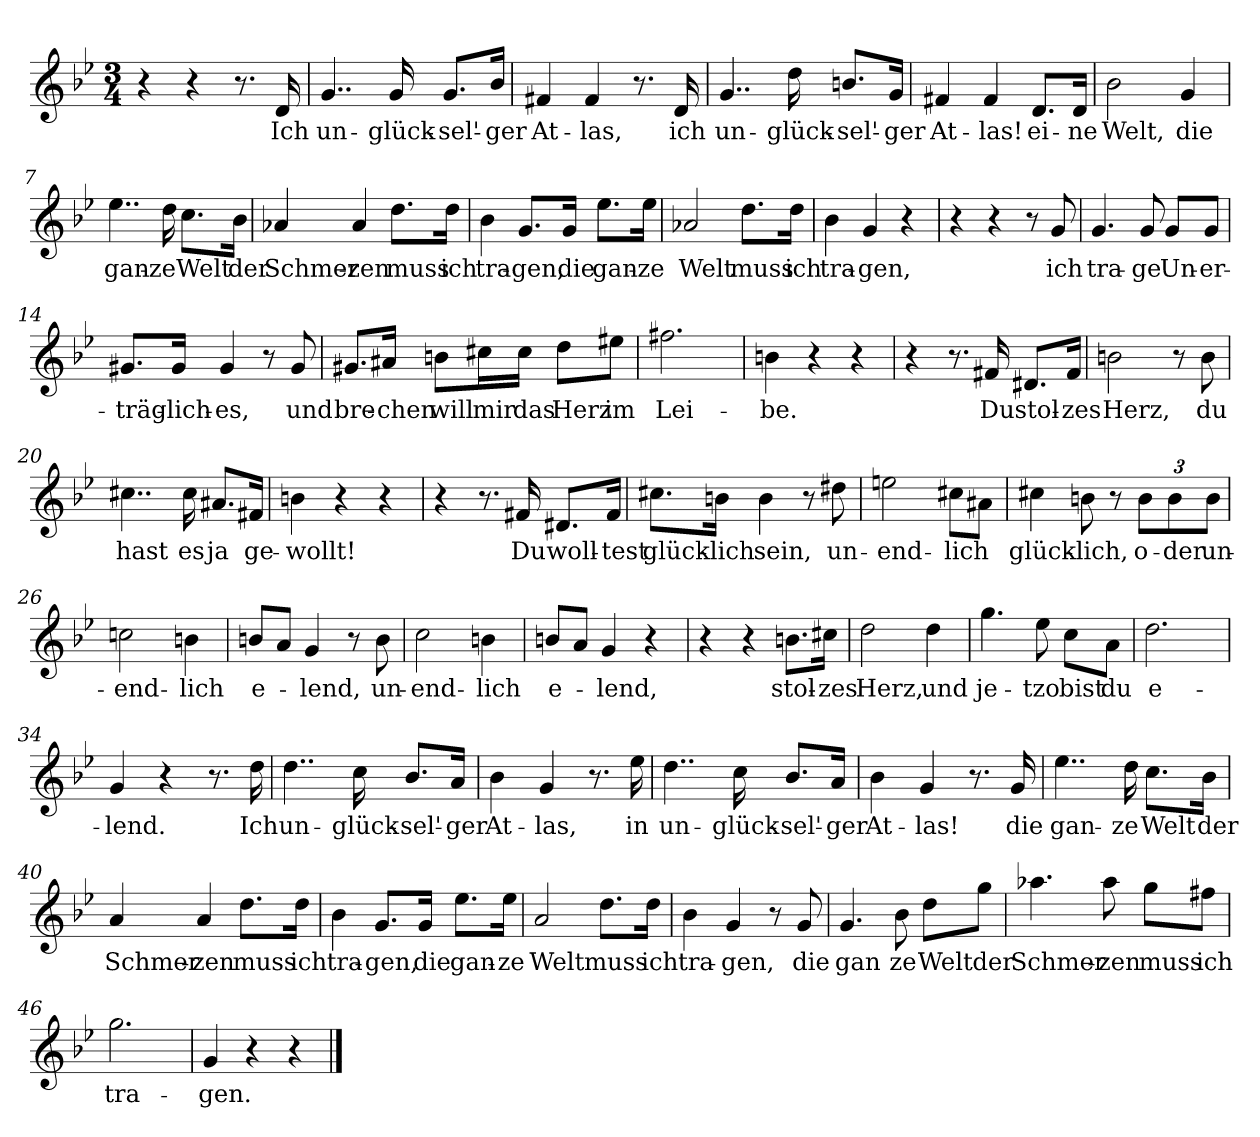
**kern	**text
*part1	*part1
*staff1	*staff1
*clefG2	*
*k[b-e-]	*
*g:	*
*M3/4	*
=1	=1
4r	.
4r	.
8.r	.
!	!LO:LY:b
16d/	Ich
=2	=2
!	!LO:LY:b
4..g/	un-
!	!LO:LY:b
16g/	-glück-
!	!LO:LY:b
8.g/L	-sel'-
!	!LO:LY:b
16b-/Jk	-ger
=3	=3
!	!LO:LY:b
4f#X/	At-
!	!LO:LY:b
4f#/	-las,
8.r	.
!	!LO:LY:b
16d/	ich
=4	=4
!	!LO:LY:b
4..g/	un-
!	!LO:LY:b
16dd\	-glück-
!	!LO:LY:b
8.bn/L	-sel'-
!	!LO:LY:b
16g/Jk	-ger
=5	=5
!	!LO:LY:b
4f#X/	At-
!	!LO:LY:b
4f#/	-las!
!	!LO:LY:b
8.d/L	ei-
!	!LO:LY:b
16d/Jk	-ne
=6	=6
!	!LO:LY:b
2b-\	Welt,
!	!LO:LY:b
4g/	die
=7	=7
!	!LO:LY:b
4..ee-\	gan-
!	!LO:LY:b
16dd\	-ze
!	!LO:LY:b
8.cc\L	Welt
!	!LO:LY:b
16b-\Jk	der
!!LO:LB:g=z
=8	=8
!	!LO:LY:b
4a-X/	Schmer-
!	!LO:LY:b
4a-/	-zen
!	!LO:LY:b
8.dd\L	muss
!	!LO:LY:b
16dd\Jk	ich
=9	=9
!	!LO:LY:b
4b-\	tra-
!	!LO:LY:b
8.g/L	-gen,
!	!LO:LY:b
16g/Jk	die
!	!LO:LY:b
8.ee-\L	gan-
!	!LO:LY:b
16ee-\Jk	-ze
=10	=10
!	!LO:LY:b
2a-X/	Welt
!	!LO:LY:b
8.dd\L	muss
!	!LO:LY:b
16dd\Jk	ich
=11	=11
!	!LO:LY:b
4b-\	tra-
!	!LO:LY:b
4g/	-gen,
4r	.
=12	=12
4r	.
4r	.
8r	.
!	!LO:LY:b
8g/	ich
=13	=13
!	!LO:LY:b
4.g/	tra-
!	!LO:LY:b
8g/	-ge
!	!LO:LY:b
8g/L	Un-
!	!LO:LY:b
8g/J	-er-
=14	=14
!	!LO:LY:b
8.g#X/L	-träg-
!	!LO:LY:b
16g#/Jk	-lich-
!	!LO:LY:b
4g#/	-es,
8r	.
!	!LO:LY:b
8g#/	und
!!LO:LB:g=z
=15	=15
!	!LO:LY:b
8.g#X/L	bre-
!	!LO:LY:b
16a#X/Jk	-chen
!	!LO:LY:b
8bn\L	will
!	!LO:LY:b
16cc#X\L	mir
!	!LO:LY:b
16cc#\JJ	das
!	!LO:LY:b
8dd\L	Herz
!	!LO:LY:b
8ee#X\J	im
=16	=16
!	!LO:LY:b
2.ff#X\	Lei-
=17	=17
!	!LO:LY:b
4bn\	-be.
4r	.
4r	.
=18	=18
4r	.
8.r	.
!	!LO:LY:b
16f#X/	Du
!	!LO:LY:b
8.d#X/L	stol-
!	!LO:LY:b
16f#/Jk	-zes
=19	=19
!	!LO:LY:b
2bn\	Herz,
8r	.
!	!LO:LY:b
8b\	du
=20	=20
!	!LO:LY:b
4..cc#X\	hast
!	!LO:LY:b
16cc#\	es
!	!LO:LY:b
8.a#X/L	ja
!	!LO:LY:b
16f#X/Jk	ge-
=21	=21
!	!LO:LY:b
4bn\	-wollt!
4r	.
4r	.
!!LO:LB:g=z
=22	=22
4r	.
8.r	.
!	!LO:LY:b
16f#X/	Du
!	!LO:LY:b
8.d#X/L	woll-
!	!LO:LY:b
16f#/Jk	-test
=23	=23
!	!LO:LY:b
8.cc#X\L	glück-
!	!LO:LY:b
16bn\Jk	-lich
!	!LO:LY:b
4b\	sein,
8r	.
!	!LO:LY:b
8dd#X\	un-
=24	=24
!	!LO:LY:b
2een\	-end-
!	!LO:LY:b
8cc#X\L	-lich
8a#X\J	.
=25	=25
!	!LO:LY:b
4cc#X\	glück-
!	!LO:LY:b
8bn\	-lich,
8r	.
!	!LO:LY:b
12b\L	o-
!	!LO:LY:b
12b\	-der
!	!LO:LY:b
12b\J	un-
=26	=26
!	!LO:LY:b
2ccn\	-end-
!	!LO:LY:b
4bn\	-lich
=27	=27
!	!LO:LY:b
8bn/L	e-
8a/J	.
!	!LO:LY:b
4g/	-lend,
8r	.
!	!LO:LY:b
8b\	un-
=28	=28
!	!LO:LY:b
2cc\	-end-
!	!LO:LY:b
4bn\	-lich
=29	=29
!	!LO:LY:b
8bn/L	e-
8a/J	.
!	!LO:LY:b
4g/	-lend,
4r	.
!!LO:LB:g=z
=30	=30
4r	.
4r	.
!	!LO:LY:b
8.bn\L	stol-
!	!LO:LY:b
16cc#X\Jk	-zes
=31	=31
!	!LO:LY:b
2dd\	Herz,
!	!LO:LY:b
4dd\	und
=32	=32
!	!LO:LY:b
4.gg\	je-
!	!LO:LY:b
8ee-\	-tzo
!	!LO:LY:b
8cc\L	bist
!	!LO:LY:b
8a\J	du
=33	=33
!	!LO:LY:b
2.dd\	e-
=34	=34
!	!LO:LY:b
4g/	-lend.
4r	.
8.r	.
!	!LO:LY:b
16dd\	Ich
=35	=35
!	!LO:LY:b
4..dd\	un-
!	!LO:LY:b
16cc\	-glück-
!	!LO:LY:b
8.b-/L	-sel'-
!	!LO:LY:b
16a/Jk	-ger
=36	=36
!	!LO:LY:b
4b-\	At-
!	!LO:LY:b
4g/	-las,
8.r	.
!	!LO:LY:b
16ee-\	in
=37	=37
!	!LO:LY:b
4..dd\	un-
!	!LO:LY:b
16cc\	-glück-
!	!LO:LY:b
8.b-/L	-sel'-
!	!LO:LY:b
16a/Jk	-ger
!!LO:LB:g=z
=38	=38
!	!LO:LY:b
4b-\	At-
!	!LO:LY:b
4g/	-las!
8.r	.
!	!LO:LY:b
16g/	die
=39	=39
!	!LO:LY:b
4..ee-\	gan-
!	!LO:LY:b
16dd\	-ze
!	!LO:LY:b
8.cc\L	Welt
!	!LO:LY:b
16b-\Jk	der
=40	=40
!	!LO:LY:b
4a/	Schmer-
!	!LO:LY:b
4a/	-zen
!	!LO:LY:b
8.dd\L	muss
!	!LO:LY:b
16dd\Jk	ich
=41	=41
!	!LO:LY:b
4b-\	tra-
!	!LO:LY:b
8.g/L	-gen,
!	!LO:LY:b
16g/Jk	die
!	!LO:LY:b
8.ee-\L	gan-
!	!LO:LY:b
16ee-\Jk	-ze
=42	=42
!	!LO:LY:b
2a/	Welt
!	!LO:LY:b
8.dd\L	muss
!	!LO:LY:b
16dd\Jk	ich
=43	=43
!	!LO:LY:b
4b-\	tra-
!	!LO:LY:b
4g/	-gen,
8r	.
!	!LO:LY:b
8g/	die
!!LO:LB:g=z
=44	=44
!	!LO:LY:b
4.g/	gan
!	!LO:LY:b
8b-\	-ze
!	!LO:LY:b
8dd\L	Welt
!	!LO:LY:b
8gg\J	der
=45	=45
!	!LO:LY:b
4.aa-X\	Schmer-
!	!LO:LY:b
8aa-\	-zen
!	!LO:LY:b
8gg\L	muss
!	!LO:LY:b
8ff#X\J	ich
=46	=46
!	!LO:LY:b
2.gg\	tra-
=47	=47
!	!LO:LY:b
4g/	-gen.
4r	.
4r	.
==	==
*-	*-
